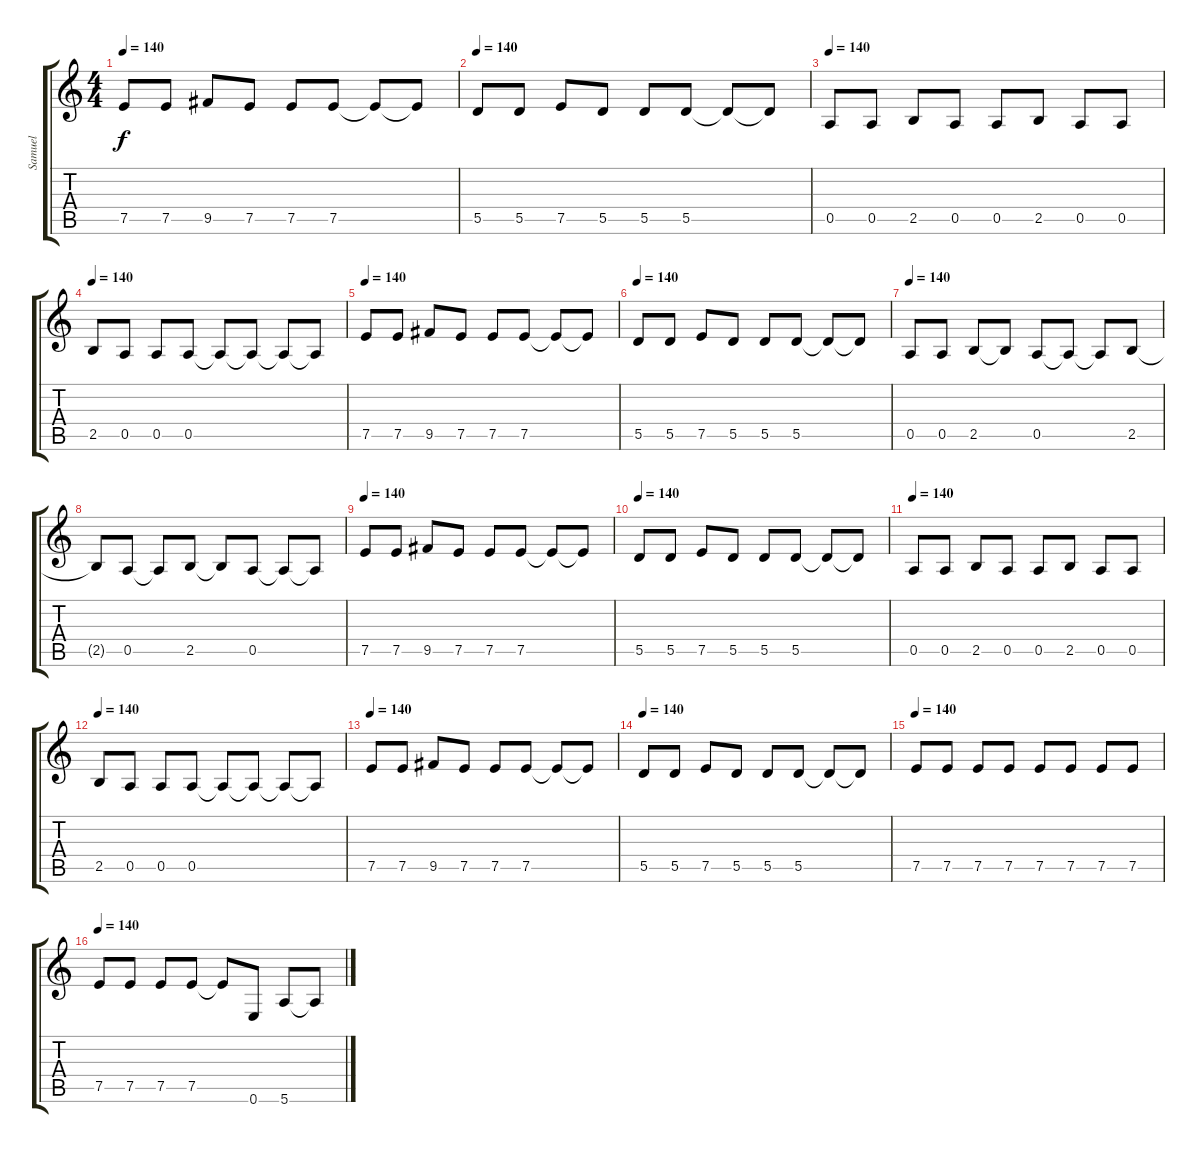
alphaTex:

\track ("Samuel" "Samuel") {instrument electricbassfinger}
\staff {score tabs}
\tuning (E4 B3 G3 D3 A2 E2) {hide}
\ts (4 4)
\tempo 140
\clef g2
\ks c
7.5.8{dy f} 7.5.8 9.5.8 7.5.8 7.5.8 7.5.8 7.5{t}.8 7.5{t}.8 |
\tempo 140
5.5.8 5.5.8 7.5.8 5.5.8 5.5.8 5.5.8 5.5{t}.8 5.5{t}.8 |
\tempo 140
0.5.8 0.5.8 2.5.8 0.5.8 0.5.8 2.5.8 0.5.8 0.5.8 |
\tempo 140
2.5.8 0.5.8 0.5.8 0.5.8 0.5{t}.8 0.5{t}.8 0.5{t}.8 0.5{t}.8 |
\tempo 140
7.5.8 7.5.8 9.5.8 7.5.8 7.5.8 7.5.8 7.5{t}.8 7.5{t}.8 |
\tempo 140
5.5.8 5.5.8 7.5.8 5.5.8 5.5.8 5.5.8 5.5{t}.8 5.5{t}.8 |
\tempo 140
0.5.8 0.5.8 2.5.8 2.5{t}.8 0.5.8 0.5{t}.8 0.5{t}.8 2.5.8 |
2.5{t}.8 0.5.8 0.5{t}.8 2.5.8 2.5{t}.8 0.5.8 0.5{t}.8 0.5{t}.8 |
\tempo 140
7.5.8 7.5.8 9.5.8 7.5.8 7.5.8 7.5.8 7.5{t}.8 7.5{t}.8 |
\tempo 140
5.5.8 5.5.8 7.5.8 5.5.8 5.5.8 5.5.8 5.5{t}.8 5.5{t}.8 |
\tempo 140
0.5.8 0.5.8 2.5.8 0.5.8 0.5.8 2.5.8 0.5.8 0.5.8 |
\tempo 140
2.5.8 0.5.8 0.5.8 0.5.8 0.5{t}.8 0.5{t}.8 0.5{t}.8 0.5{t}.8 |
\tempo 140
7.5.8 7.5.8 9.5.8 7.5.8 7.5.8 7.5.8 7.5{t}.8 7.5{t}.8 |
\tempo 140
5.5.8 5.5.8 7.5.8 5.5.8 5.5.8 5.5.8 5.5{t}.8 5.5{t}.8 |
\tempo 140
7.5.8 7.5.8 7.5.8 7.5.8 7.5.8 7.5.8 7.5.8 7.5.8 |
\tempo 140
7.5.8 7.5.8 7.5.8 7.5.8 7.5{t}.8 0.6.8 5.6.8 5.6{t}.8
